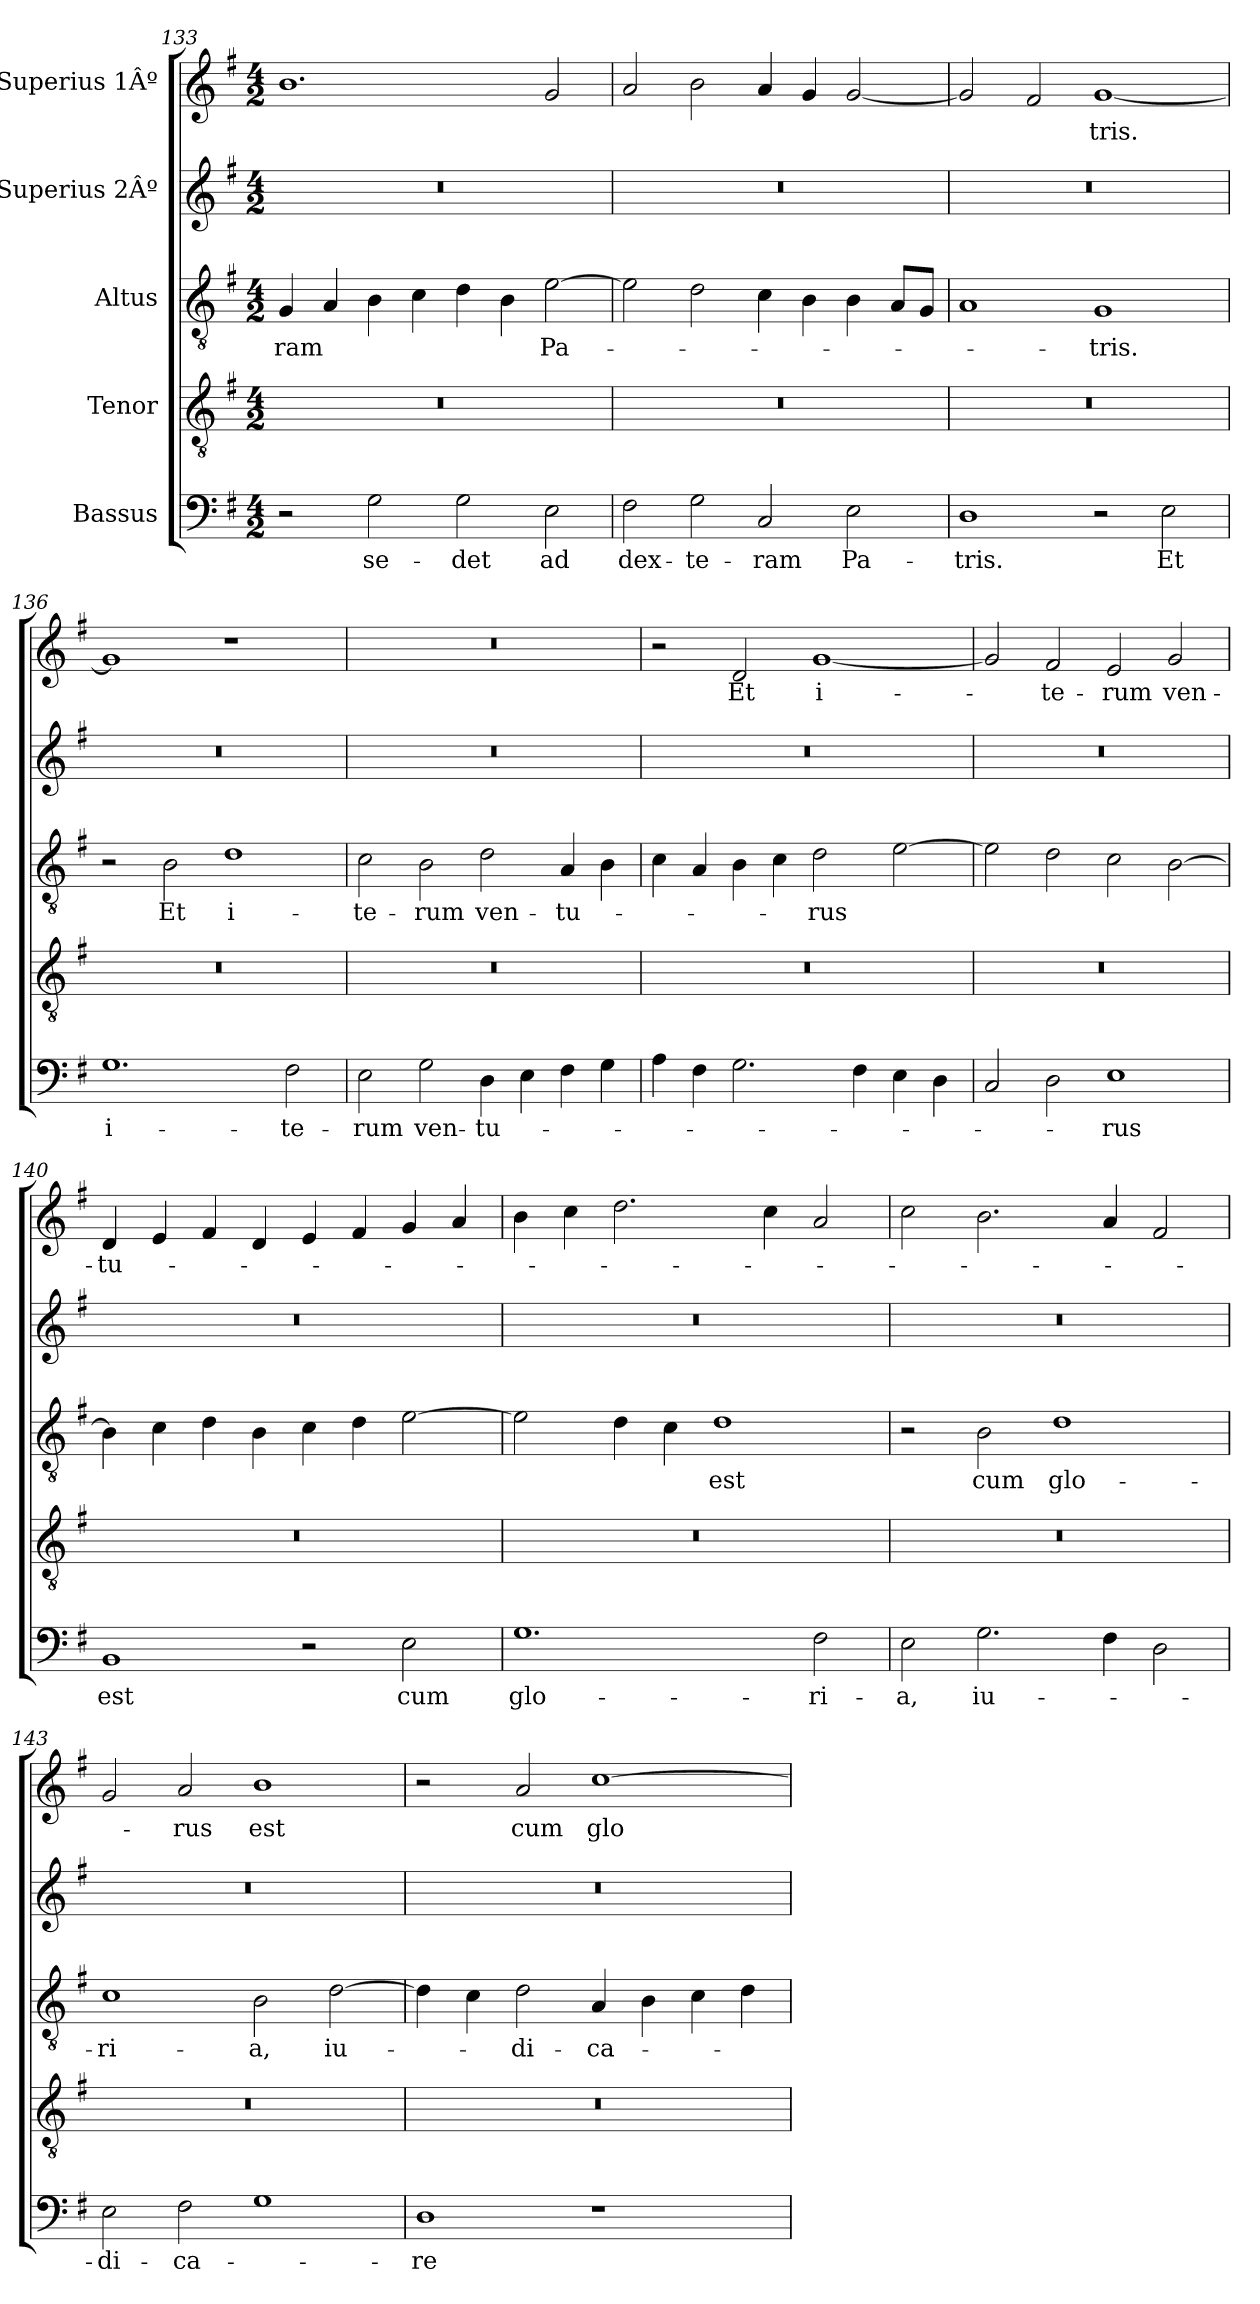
**kern	**text	**kern	**kern	**text	**kern	**kern	**text
*part5	*part5	*part4	*part3	*part3	*part2	*part1	*part1
*staff5	*staff5	*staff4	*staff3	*staff3	*staff2	*staff1	*staff1
*I"Bassus	*	*I"Tenor	*I"Altus	*	*I"Superius 2Âº	*I"Superius 1Âº	*
*clefF4	*	*clefGv2	*clefGv2	*	*clefG2	*clefG2	*
*k[f#]	*	*k[f#]	*k[f#]	*	*k[f#]	*k[f#]	*
*M4/2	*	*M4/2	*M4/2	*	*M4/2	*M4/2	*
=133	=133	=133	=133	=133	=133	=133	=133
2r	.	0r	4G/	-ram	0r	1.b\	.
.	.	.	4A/	.	.	.	.
2G\	se-	.	4B\	.	.	.	.
.	.	.	4c\	.	.	.	.
2G\	-det	.	4d\	.	.	.	.
.	.	.	4B\	.	.	.	.
2E\	ad	.	[2e\	Pa-	.	2g/	.
=134	=134	=134	=134	=134	=134	=134	=134
2F#\	dex-	0r	2e\]	.	0r	2a/	.
2G\	-te-	.	2d\	.	.	2b\	.
2C/	-ram	.	4c\	.	.	4a/	.
.	.	.	4B\	.	.	4g/	.
2E\	Pa-	.	4B\	.	.	[2g/	.
.	.	.	8A/L	.	.	.	.
.	.	.	8G/J	.	.	.	.
=135	=135	=135	=135	=135	=135	=135	=135
1D\	-tris.	0r	1A/	.	0r	2g/]	.
.	.	.	.	.	.	2f#/	.
2r	.	.	1G/	-tris.	.	[1g/	-tris.
2E\	Et	.	.	.	.	.	.
=136	=136	=136	=136	=136	=136	=136	=136
1.G\	i-	0r	2r	.	0r	1g/]	.
.	.	.	2B\	Et	.	.	.
.	.	.	1d\	i-	.	1r	.
2F#\	-te-	.	.	.	.	.	.
=137	=137	=137	=137	=137	=137	=137	=137
2E\	-rum	0r	2c\	-te-	0r	0r	.
2G\	ven-	.	2B\	-rum	.	.	.
4D\	-tu-	.	2d\	ven-	.	.	.
4E\	.	.	.	.	.	.	.
4F#\	.	.	4A/	-tu-	.	.	.
4G\	.	.	4B\	.	.	.	.
=138	=138	=138	=138	=138	=138	=138	=138
4A\	.	0r	4c\	.	0r	2r	.
4F#\	.	.	4A/	.	.	.	.
2.G\	.	.	4B\	.	.	2d/	Et
.	.	.	4c\	.	.	.	.
.	.	.	2d\	-rus	.	[1g/	i-
4F#\	.	.	.	.	.	.	.
4E\	.	.	[2e\	.	.	.	.
4D\	.	.	.	.	.	.	.
=139	=139	=139	=139	=139	=139	=139	=139
2C/	.	0r	2e\]	.	0r	2g/]	.
2D\	.	.	2d\	.	.	2f#/	-te-
1E\	-rus	.	2c\	.	.	2e/	-rum
.	.	.	[2B\	.	.	2g/	ven-
=140	=140	=140	=140	=140	=140	=140	=140
1BB/	est	0r	4B\]	.	0r	4d/	-tu-
.	.	.	4c\	.	.	4e/	.
.	.	.	4d\	.	.	4f#/	.
.	.	.	4B\	.	.	4d/	.
2r	.	.	4c\	.	.	4e/	.
.	.	.	4d\	.	.	4f#/	.
2E\	cum	.	[2e\	.	.	4g/	.
.	.	.	.	.	.	4a/	.
=141	=141	=141	=141	=141	=141	=141	=141
1.G\	glo-	0r	2e\]	.	0r	4b\	.
.	.	.	.	.	.	4cc\	.
.	.	.	4d\	.	.	2.dd\	.
.	.	.	4c\	.	.	.	.
.	.	.	1d\	est	.	.	.
.	.	.	.	.	.	4cc\	.
2F#\	-ri-	.	.	.	.	2a/	.
=142	=142	=142	=142	=142	=142	=142	=142
2E\	-a,	0r	2r	.	0r	2cc\	.
2.G\	iu-	.	2B\	cum	.	2.b\	.
.	.	.	1d\	glo-	.	.	.
4F#\	.	.	.	.	.	4a/	.
2D\	.	.	.	.	.	2f#/	.
=143	=143	=143	=143	=143	=143	=143	=143
2E\	-di-	0r	1c\	-ri-	0r	2g/	.
2F#\	-ca-	.	.	.	.	2a/	-rus
1G\	.	.	2B\	-a,	.	1b\	est
.	.	.	[2d\	iu-	.	.	.
=144	=144	=144	=144	=144	=144	=144	=144
1D\	-re	0r	4d\]	.	0r	2r	.
.	.	.	4c\	.	.	.	.
.	.	.	2d\	-di-	.	2a/	cum
1r	.	.	4A/	-ca-	.	[1cc\	glo-
.	.	.	4B\	.	.	.	.
.	.	.	4c\	.	.	.	.
.	.	.	4d\	.	.	.	.
=	=	=	=	=	=	=	=
*-	*-	*-	*-	*-	*-	*-	*-
